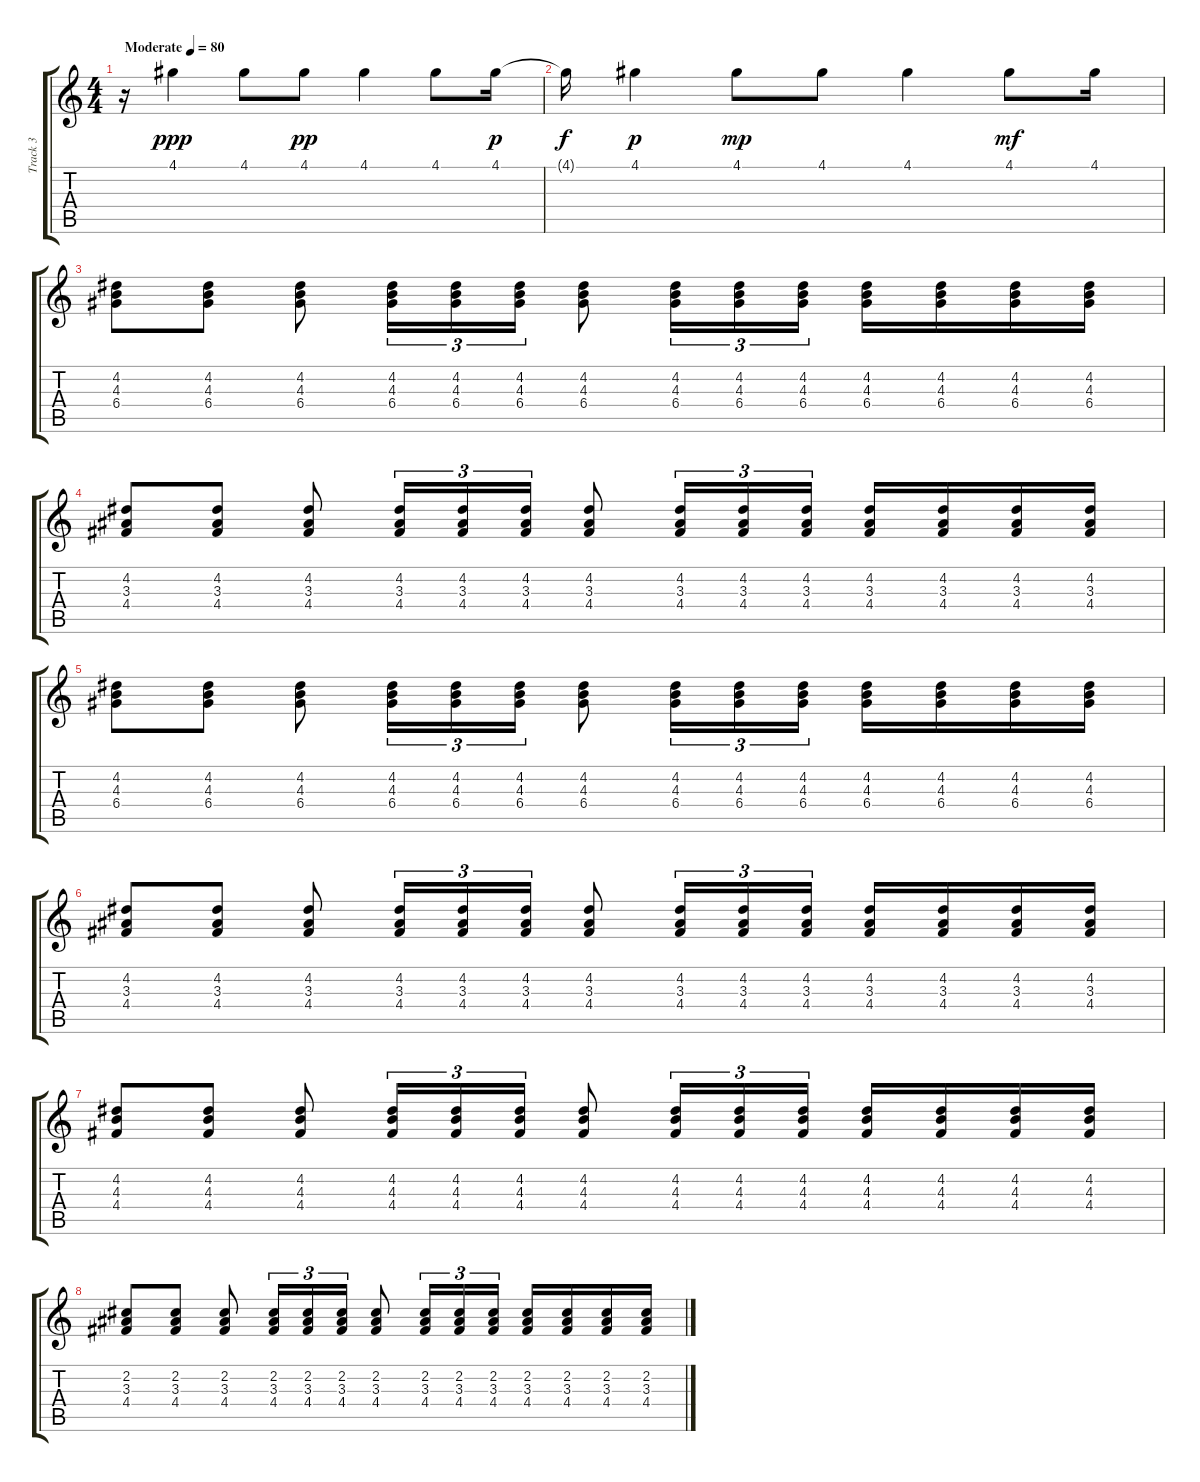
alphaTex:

\track ("Track 3" "Track 3") {instrument banjo}
\staff {score tabs}
\tuning (E4 B3 G3 D3 A2 E2) {hide}
\displaytranspose 12
\ts (4 4)
\tempo (80 "Moderate")
\clef g2
\ks c
r.16{dy ppp instrument banjo} 4.1.4 4.1.8 4.1.8{dy pp} 4.1.4 4.1.8 4.1.16{dy p} |
4.1{t}.16{dy f} 4.1.4{dy p} 4.1.8{dy mp} 4.1.8 4.1.4 4.1.8{dy mf} 4.1.16 |
(4.2 4.3 6.4).8 (4.2 4.3 6.4).8 (4.2 4.3 6.4).8 (4.2 4.3 6.4).16{tu (3 2)} (4.2 4.3 6.4).16{tu (3 2)} (4.2 4.3 6.4).16{tu (3 2)} (4.2 4.3 6.4).8 (4.2 4.3 6.4).16{tu (3 2)} (4.2 4.3 6.4).16{tu (3 2)} (4.2 4.3 6.4).16{tu (3 2)} (4.2 4.3 6.4).16 (4.2 4.3 6.4).16 (4.2 4.3 6.4).16 (4.2 4.3 6.4).16 |
(4.2 3.3 4.4).8 (4.2 3.3 4.4).8 (4.2 3.3 4.4).8 (4.2 3.3 4.4).16{tu (3 2)} (4.2 3.3 4.4).16{tu (3 2)} (4.2 3.3 4.4).16{tu (3 2)} (4.2 3.3 4.4).8 (4.2 3.3 4.4).16{tu (3 2)} (4.2 3.3 4.4).16{tu (3 2)} (4.2 3.3 4.4).16{tu (3 2)} (4.2 3.3 4.4).16 (4.2 3.3 4.4).16 (4.2 3.3 4.4).16 (4.2 3.3 4.4).16 |
(4.2 4.3 6.4).8 (4.2 4.3 6.4).8 (4.2 4.3 6.4).8 (4.2 4.3 6.4).16{tu (3 2)} (4.2 4.3 6.4).16{tu (3 2)} (4.2 4.3 6.4).16{tu (3 2)} (4.2 4.3 6.4).8 (4.2 4.3 6.4).16{tu (3 2)} (4.2 4.3 6.4).16{tu (3 2)} (4.2 4.3 6.4).16{tu (3 2)} (4.2 4.3 6.4).16 (4.2 4.3 6.4).16 (4.2 4.3 6.4).16 (4.2 4.3 6.4).16 |
(4.2 3.3 4.4).8 (4.2 3.3 4.4).8 (4.2 3.3 4.4).8 (4.2 3.3 4.4).16{tu (3 2)} (4.2 3.3 4.4).16{tu (3 2)} (4.2 3.3 4.4).16{tu (3 2)} (4.2 3.3 4.4).8 (4.2 3.3 4.4).16{tu (3 2)} (4.2 3.3 4.4).16{tu (3 2)} (4.2 3.3 4.4).16{tu (3 2)} (4.2 3.3 4.4).16 (4.2 3.3 4.4).16 (4.2 3.3 4.4).16 (4.2 3.3 4.4).16 |
(4.2 4.3 4.4).8 (4.2 4.3 4.4).8 (4.2 4.3 4.4).8 (4.2 4.3 4.4).16{tu (3 2)} (4.2 4.3 4.4).16{tu (3 2)} (4.2 4.3 4.4).16{tu (3 2)} (4.2 4.3 4.4).8 (4.2 4.3 4.4).16{tu (3 2)} (4.2 4.3 4.4).16{tu (3 2)} (4.2 4.3 4.4).16{tu (3 2)} (4.2 4.3 4.4).16 (4.2 4.3 4.4).16 (4.2 4.3 4.4).16 (4.2 4.3 4.4).16 |
(2.2 3.3 4.4).8 (2.2 3.3 4.4).8 (2.2 3.3 4.4).8 (2.2 3.3 4.4).16{tu (3 2)} (2.2 3.3 4.4).16{tu (3 2)} (2.2 3.3 4.4).16{tu (3 2)} (2.2 3.3 4.4).8 (2.2 3.3 4.4).16{tu (3 2)} (2.2 3.3 4.4).16{tu (3 2)} (2.2 3.3 4.4).16{tu (3 2)} (2.2 3.3 4.4).16 (2.2 3.3 4.4).16 (2.2 3.3 4.4).16 (2.2 3.3 4.4).16
